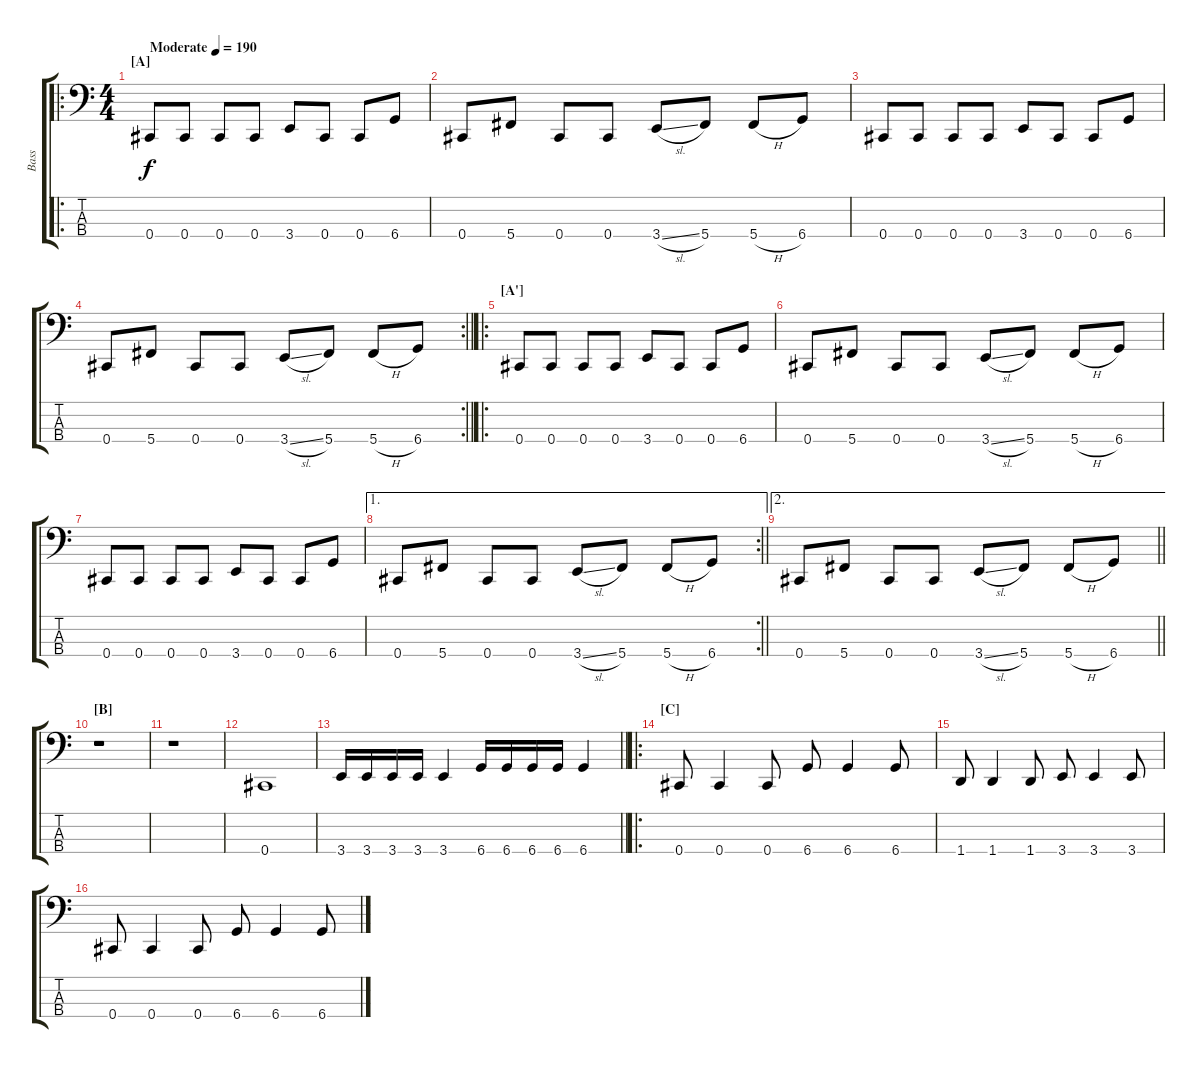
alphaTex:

\track ("Bass" "Bass") {instrument electricbasspick}
\staff {score tabs}
\tuning (Gb2 Db2 Ab1 Db1) {hide}
\ro
\ts (4 4)
\section ("" "[A]")
\tempo (190 "Moderate")
\clef f4
\ks c
0.4.8{dy f instrument electricbasspick} 0.4.8 0.4.8 0.4.8 3.4.8 0.4.8 0.4.8 6.4.8 |
0.4.8 5.4.8 0.4.8 0.4.8 3.4{sl}.8 5.4.8 5.4{h}.8 6.4.8 |
0.4.8 0.4.8 0.4.8 0.4.8 3.4.8 0.4.8 0.4.8 6.4.8 |
\rc 2
\barLineRight lightlight
0.4.8 5.4.8 0.4.8 0.4.8 3.4{sl}.8 5.4.8 5.4{h}.8 6.4.8 |
\ro
\section ("" "[A']")
0.4.8 0.4.8 0.4.8 0.4.8 3.4.8 0.4.8 0.4.8 6.4.8 |
0.4.8 5.4.8 0.4.8 0.4.8 3.4{sl}.8 5.4.8 5.4{h}.8 6.4.8 |
0.4.8 0.4.8 0.4.8 0.4.8 3.4.8 0.4.8 0.4.8 6.4.8 |
\ae 1
\rc 2
\barLineRight lightlight
0.4.8 5.4.8 0.4.8 0.4.8 3.4{sl}.8 5.4.8 5.4{h}.8 6.4.8 |
\ae 2
\barLineRight lightlight
0.4.8 5.4.8 0.4.8 0.4.8 3.4{sl}.8 5.4.8 5.4{h}.8 6.4.8 |
\section ("" "[B]")
r.1 |
r.1 |
0.4.1 |
\barLineRight lightlight
3.4.16 3.4.16 3.4.16 3.4.16 3.4.4 6.4.16 6.4.16 6.4.16 6.4.16 6.4.4 |
\ro
\section ("" "[C]")
0.4.8 0.4.4 0.4.8 6.4.8 6.4.4 6.4.8 |
1.4.8 1.4.4 1.4.8 3.4.8 3.4.4 3.4.8 |
0.4.8 0.4.4 0.4.8 6.4.8 6.4.4 6.4.8
